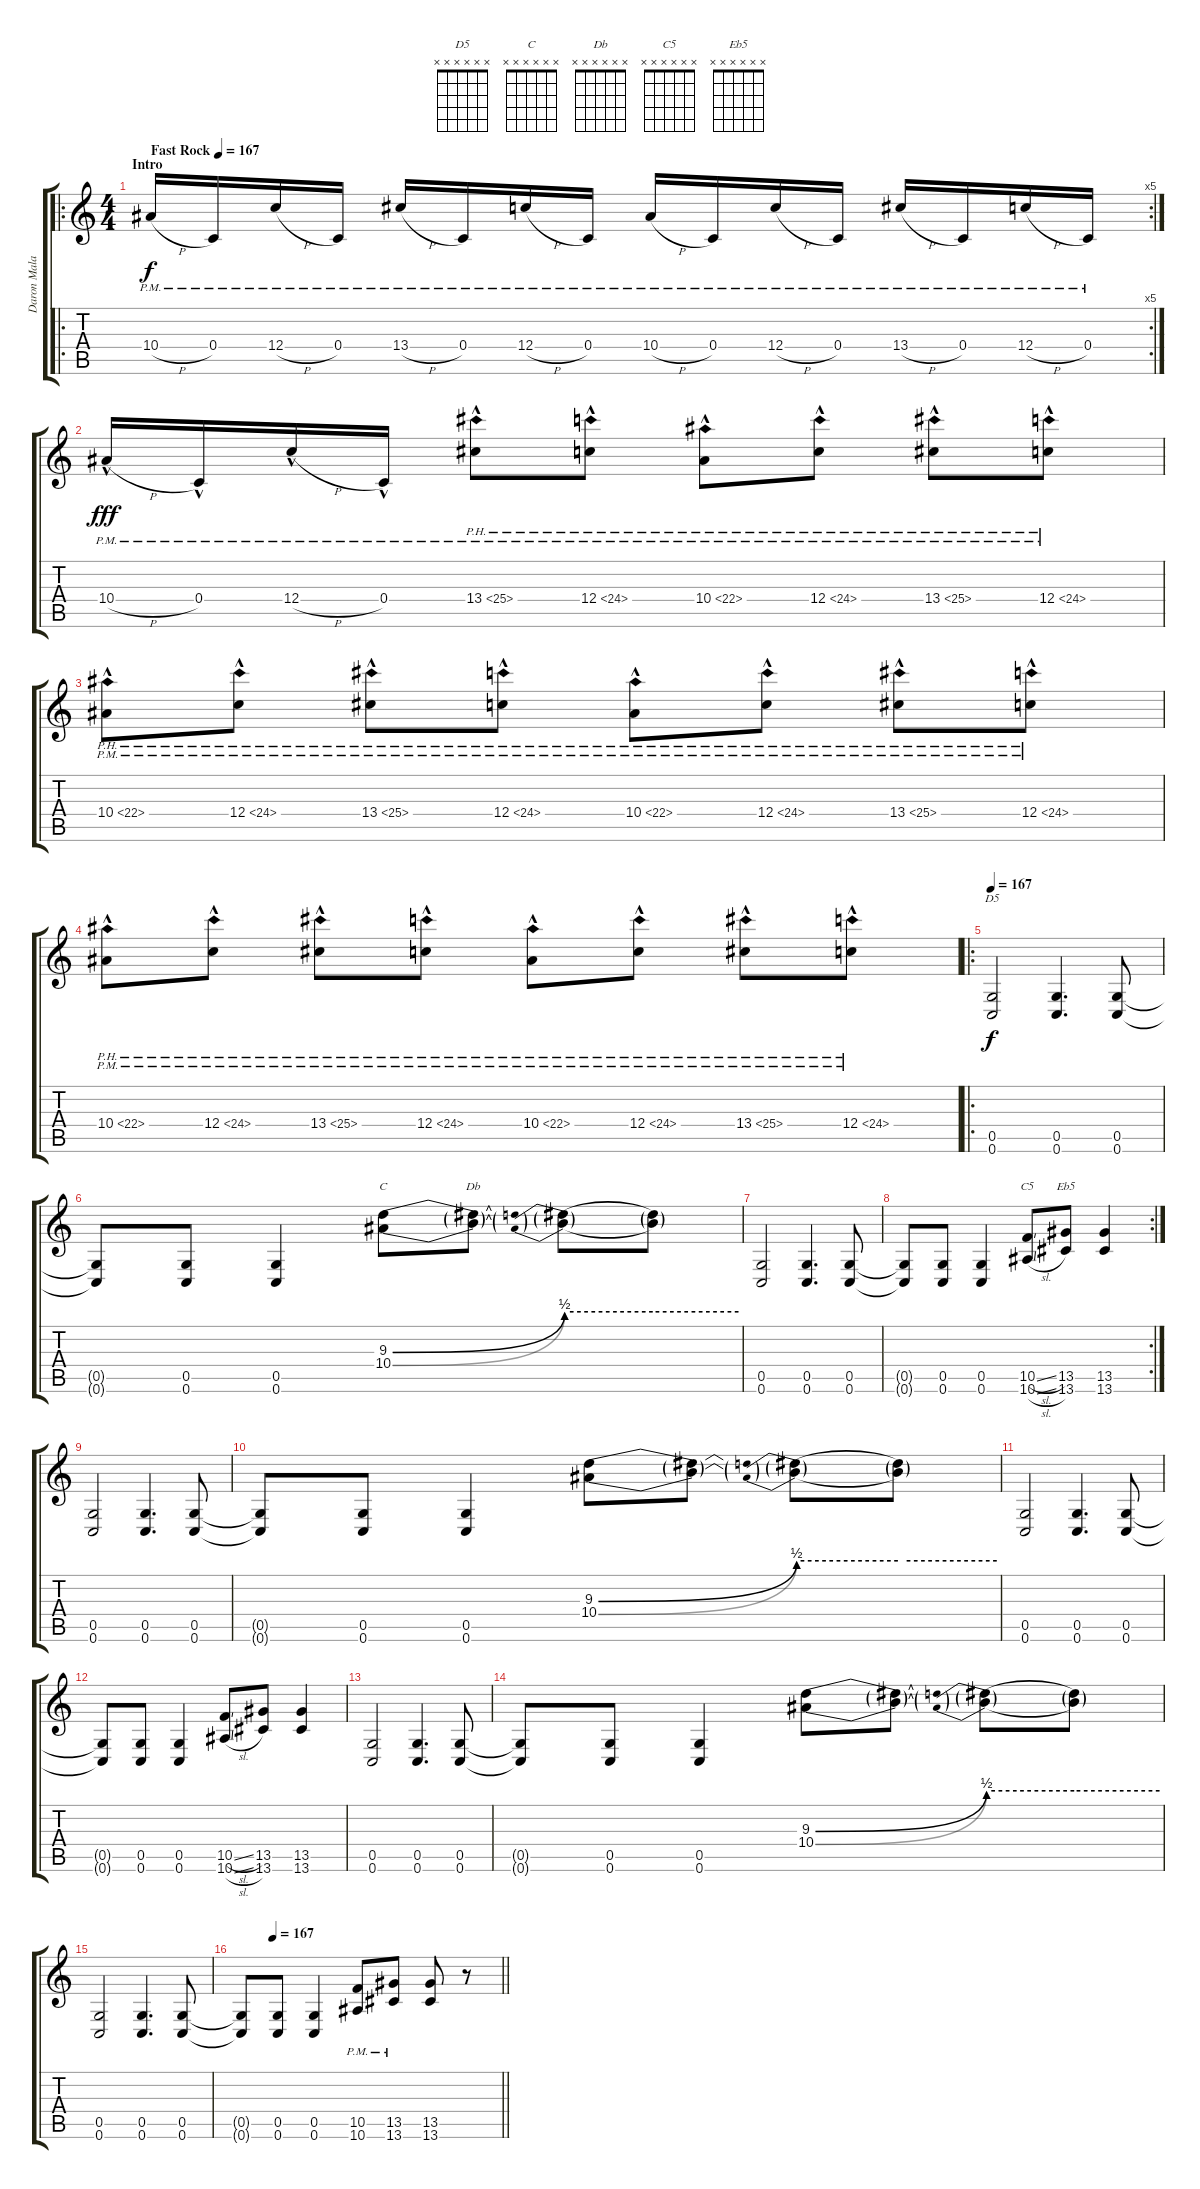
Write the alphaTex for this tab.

\track ("Daron Malakian" "Daron Mala") {instrument distortionguitar}
\staff {score tabs}
\tuning (D4 A3 F3 C3 G2 C2) {hide}
\chord ("D5" x x x x x x)
\chord ("C" x x x x x x)
\chord ("Db" x x x x x x)
\chord ("C5" x x x x x x)
\chord ("Eb5" x x x x x x)
\ro
\rc 5
\ts (4 4)
\section ("" "Intro")
\tempo (167 "Fast Rock")
\clef g2
\ks c
10.4{h pm}.16{dy f instrument distortionguitar} 0.4{pm}.16 12.4{h pm}.16 0.4{pm}.16 13.4{h pm}.16 0.4{pm}.16 12.4{h pm}.16 0.4{pm}.16 10.4{h pm}.16 0.4{pm}.16 12.4{h pm}.16 0.4{pm}.16 13.4{h pm}.16 0.4{pm}.16 12.4{h pm}.16 0.4{pm}.16 |
10.4{h hac pm}.16{dy fff} 0.4{hac pm}.16 12.4{h hac pm}.16 0.4{hac pm}.16 13.4{ph 12 hac pm}.8 12.4{ph 12 hac pm}.8 10.4{ph 12 hac pm}.8 12.4{ph 12 hac pm}.8 13.4{ph 12 hac pm}.8 12.4{ph 12 hac pm}.8 |
10.4{ph 12 hac pm}.8 12.4{ph 12 hac pm}.8 13.4{ph 12 hac pm}.8 12.4{ph 12 hac pm}.8 10.4{ph 12 hac pm}.8 12.4{ph 12 hac pm}.8 13.4{ph 12 hac pm}.8 12.4{ph 12 hac pm}.8 |
10.4{ph 12 hac pm}.8 12.4{ph 12 hac pm}.8 13.4{ph 12 hac pm}.8 12.4{ph 12 hac pm}.8 10.4{ph 12 hac pm}.8 12.4{ph 12 hac pm}.8 13.4{ph 12 hac pm}.8 12.4{ph 12 hac pm}.8 |
\ro
\tempo 167
(0.5 0.6).2{ch "D5" dy f} (0.5 0.6).4{d} (0.5 0.6).8 |
(0.5{t} 0.6{t}).8 (0.5 0.6).8 (0.5 0.6).4 (9.3{be (bend 0 0 60 2)} 10.4{be (bend 0 0 60 2)}).8{ch "C"} (9.3{t} 10.4{t}).8{ch "Db"} (9.3{be (prebend 0 2 60 2) t} 10.4{be (prebend 0 2 60 2) t}).8 (9.3{be (hold 0 2 60 2) t} 10.4{be (hold 0 2 60 2) t}).8 |
(0.5 0.6).2 (0.5 0.6).4{d} (0.5 0.6).8 |
\rc 2
(0.5{t} 0.6{t}).8 (0.5 0.6).8 (0.5 0.6).4 (10.5{sl} 10.6{sl}).8{ch "C5"} (13.5 13.6).8{ch "Eb5"} (13.5 13.6).4 |
(0.5 0.6).2 (0.5 0.6).4{d} (0.5 0.6).8 |
(0.5{t} 0.6{t}).8 (0.5 0.6).8 (0.5 0.6).4 (9.3{be (bend 0 0 60 2)} 10.4{be (bend 0 0 60 2)}).8 (9.3{t} 10.4{t}).8 (9.3{be (prebend 0 2 60 2) t} 10.4{be (prebend 0 2 60 2) t}).8 (9.3{be (hold 0 2 60 2) t} 10.4{be (hold 0 2 60 2) t}).8 |
(0.5 0.6).2 (0.5 0.6).4{d} (0.5 0.6).8 |
(0.5{t} 0.6{t}).8 (0.5 0.6).8 (0.5 0.6).4 (10.5{sl} 10.6{sl}).8 (13.5 13.6).8 (13.5 13.6).4 |
(0.5 0.6).2 (0.5 0.6).4{d} (0.5 0.6).8 |
(0.5{t} 0.6{t}).8 (0.5 0.6).8 (0.5 0.6).4 (9.3{be (bend 0 0 60 2)} 10.4{be (bend 0 0 60 2)}).8 (9.3{t} 10.4{t}).8 (9.3{be (prebend 0 2 60 2) t} 10.4{be (prebend 0 2 60 2) t}).8 (9.3{be (hold 0 2 60 2) t} 10.4{be (hold 0 2 60 2) t}).8 |
(0.5 0.6).2 (0.5 0.6).4{d} (0.5 0.6).8 |
\tempo (167 0.125)
\barLineRight lightlight
(0.5{t} 0.6{t}).8 (0.5 0.6).8 (0.5 0.6).4 (10.5{pm} 10.6{pm}).8 (13.5{pm} 13.6{pm}).8 (13.5 13.6).8 r.8
